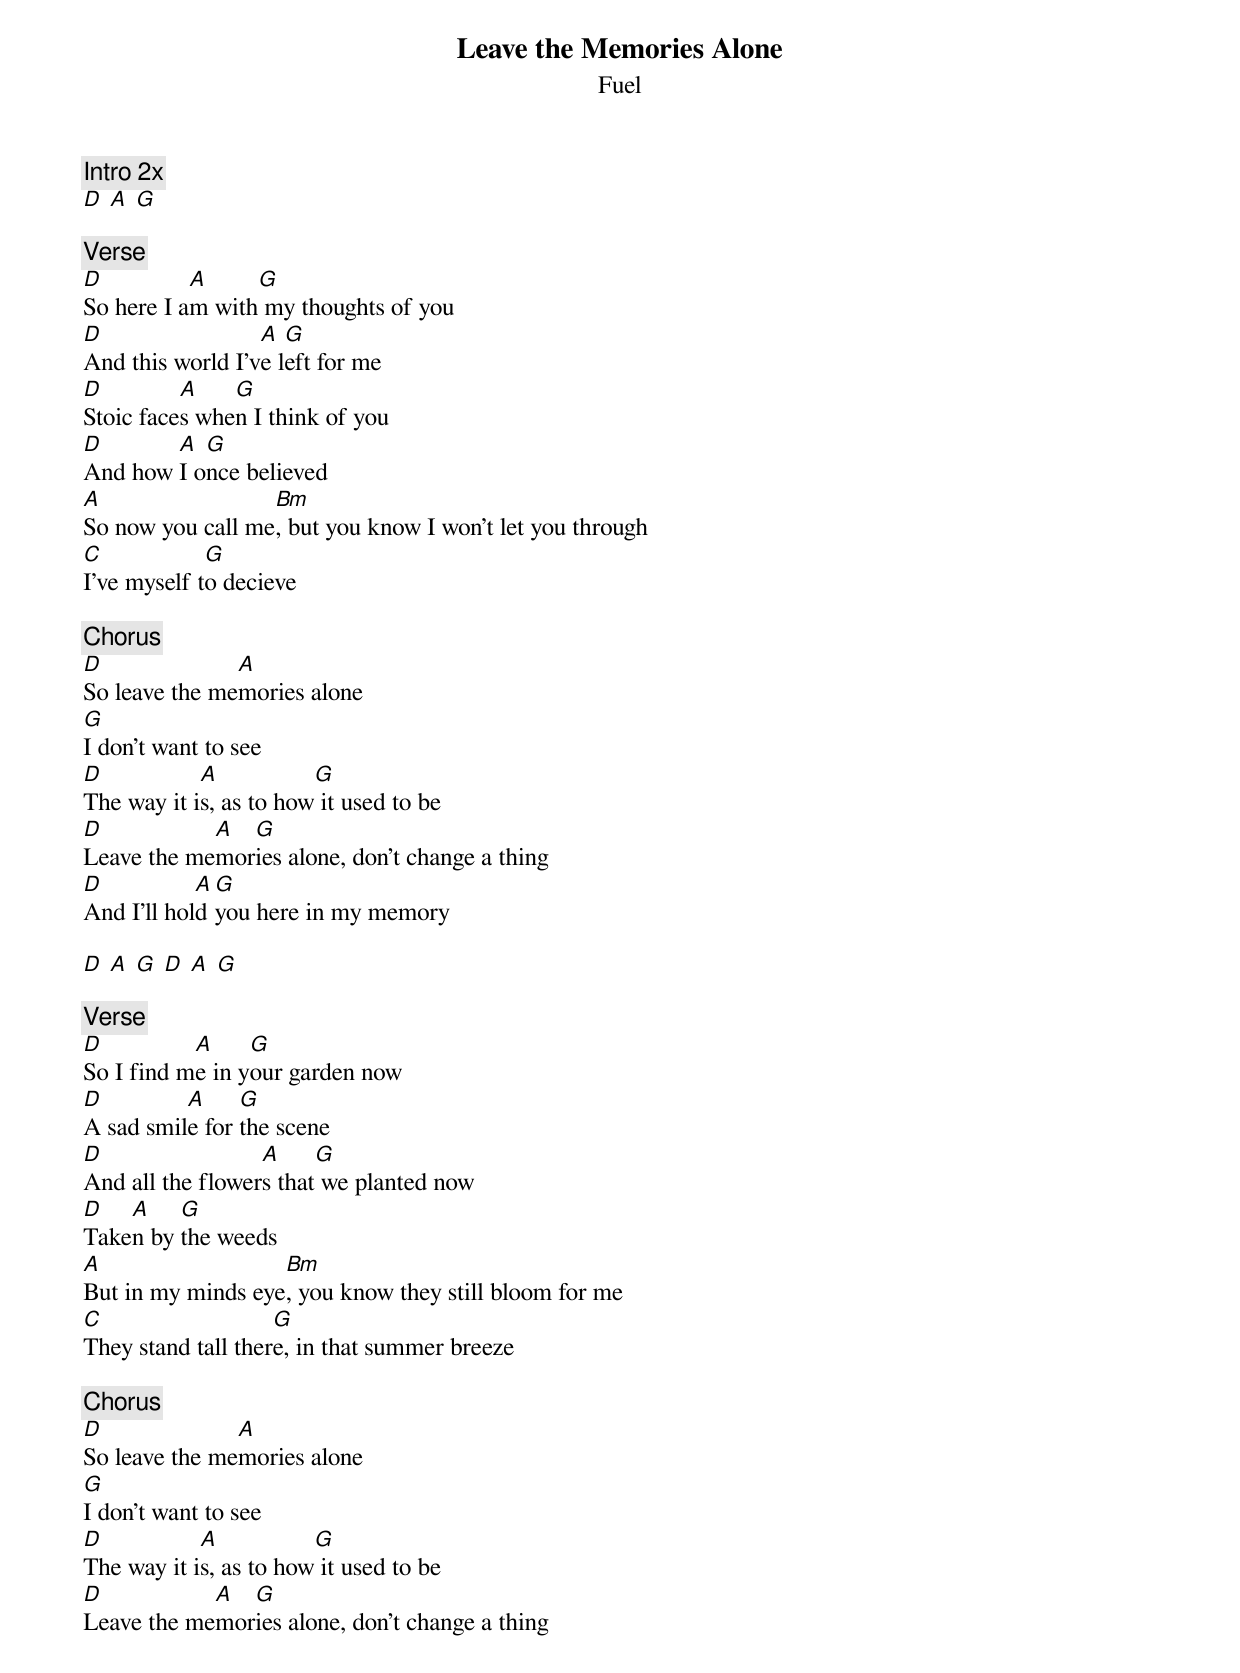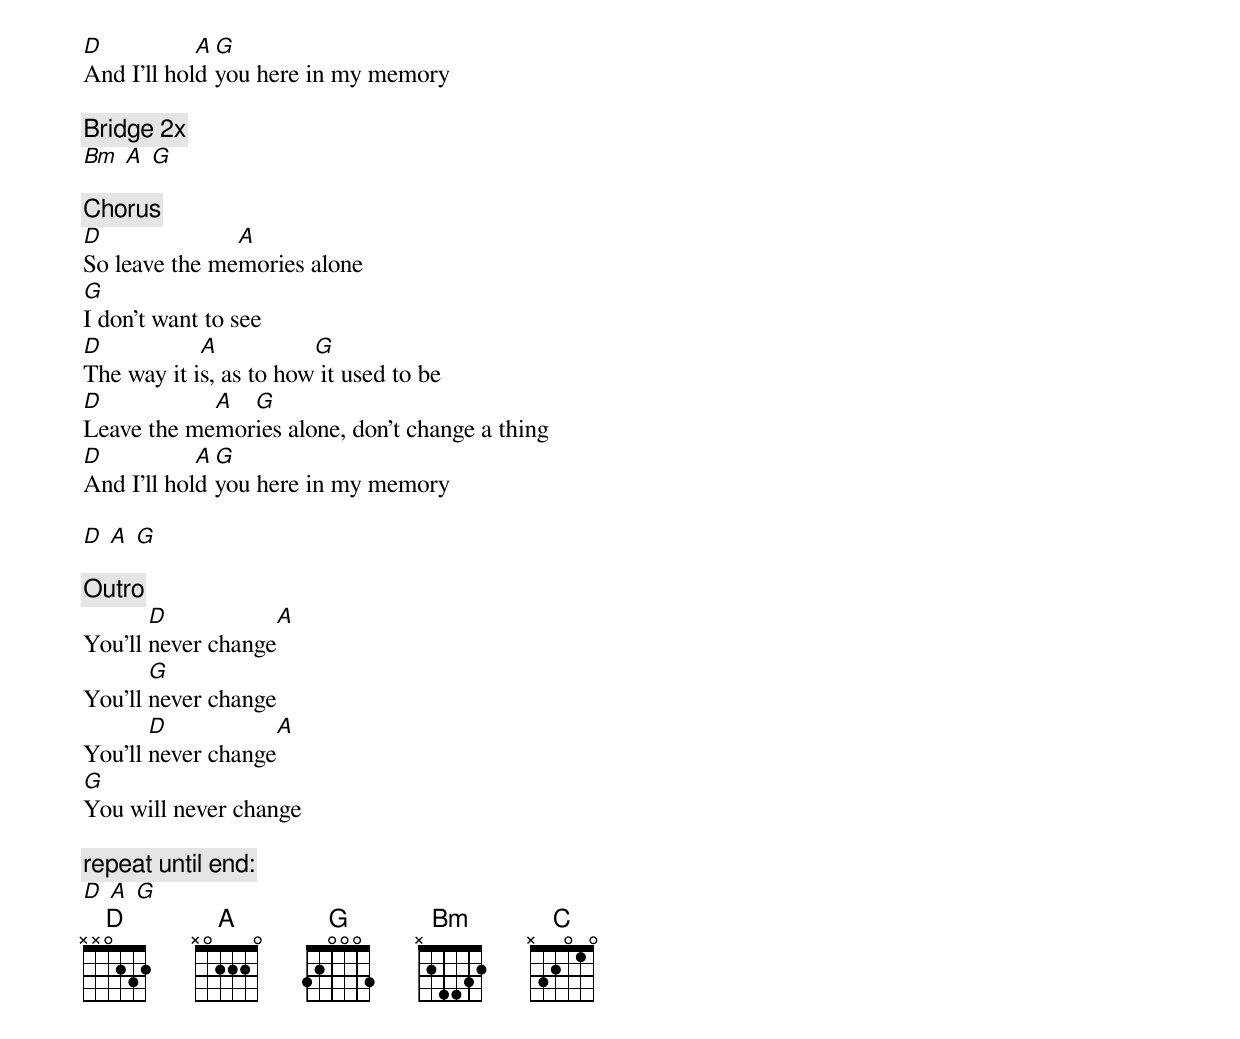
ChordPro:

{t: Leave the Memories Alone}
{st: Fuel}

{c:Intro 2x}
[D] [A] [G]

{c:Verse}
[D]So here I a[A]m with[G] my thoughts of you
[D]And this world I'v[A]e l[G]eft for me
[D]Stoic face[A]s whe[G]n I think of you
[D]And how [A]I o[G]nce believed
[A]So now you call me[Bm], but you know I won't let you through
[C]I've myself t[G]o decieve

{c: Chorus}
[D]So leave the me[A]mories alone
[G]I don't want to see
[D]The way it i[A]s, as to how[G] it used to be
[D]Leave the me[A]mor[G]ies alone, don't change a thing
[D]And I'll hol[A]d [G]you here in my memory

[D] [A] [G] [D] [A] [G]

{c:Verse}
[D]So I find m[A]e in y[G]our garden now
[D]A sad smil[A]e for [G]the scene
[D]And all the flower[A]s that[G] we planted now
[D]Take[A]n by [G]the weeds
[A]But in my minds eye[Bm], you know they still bloom for me
[C]They stand tall ther[G]e, in that summer breeze

{c: Chorus}
[D]So leave the me[A]mories alone
[G]I don't want to see
[D]The way it i[A]s, as to how[G] it used to be
[D]Leave the me[A]mor[G]ies alone, don't change a thing
[D]And I'll hol[A]d [G]you here in my memory

{c: Bridge 2x}
[Bm] [A] [G]

{c: Chorus}
[D]So leave the me[A]mories alone
[G]I don't want to see
[D]The way it i[A]s, as to how[G] it used to be
[D]Leave the me[A]mor[G]ies alone, don't change a thing
[D]And I'll hol[A]d [G]you here in my memory

[D] [A] [G]

{c: Outro}
You'll [D]never change[A]
You'll [G]never change
You'll [D]never change[A]
[G]You will never change

{c:repeat until end:}
[D] [A] [G]
